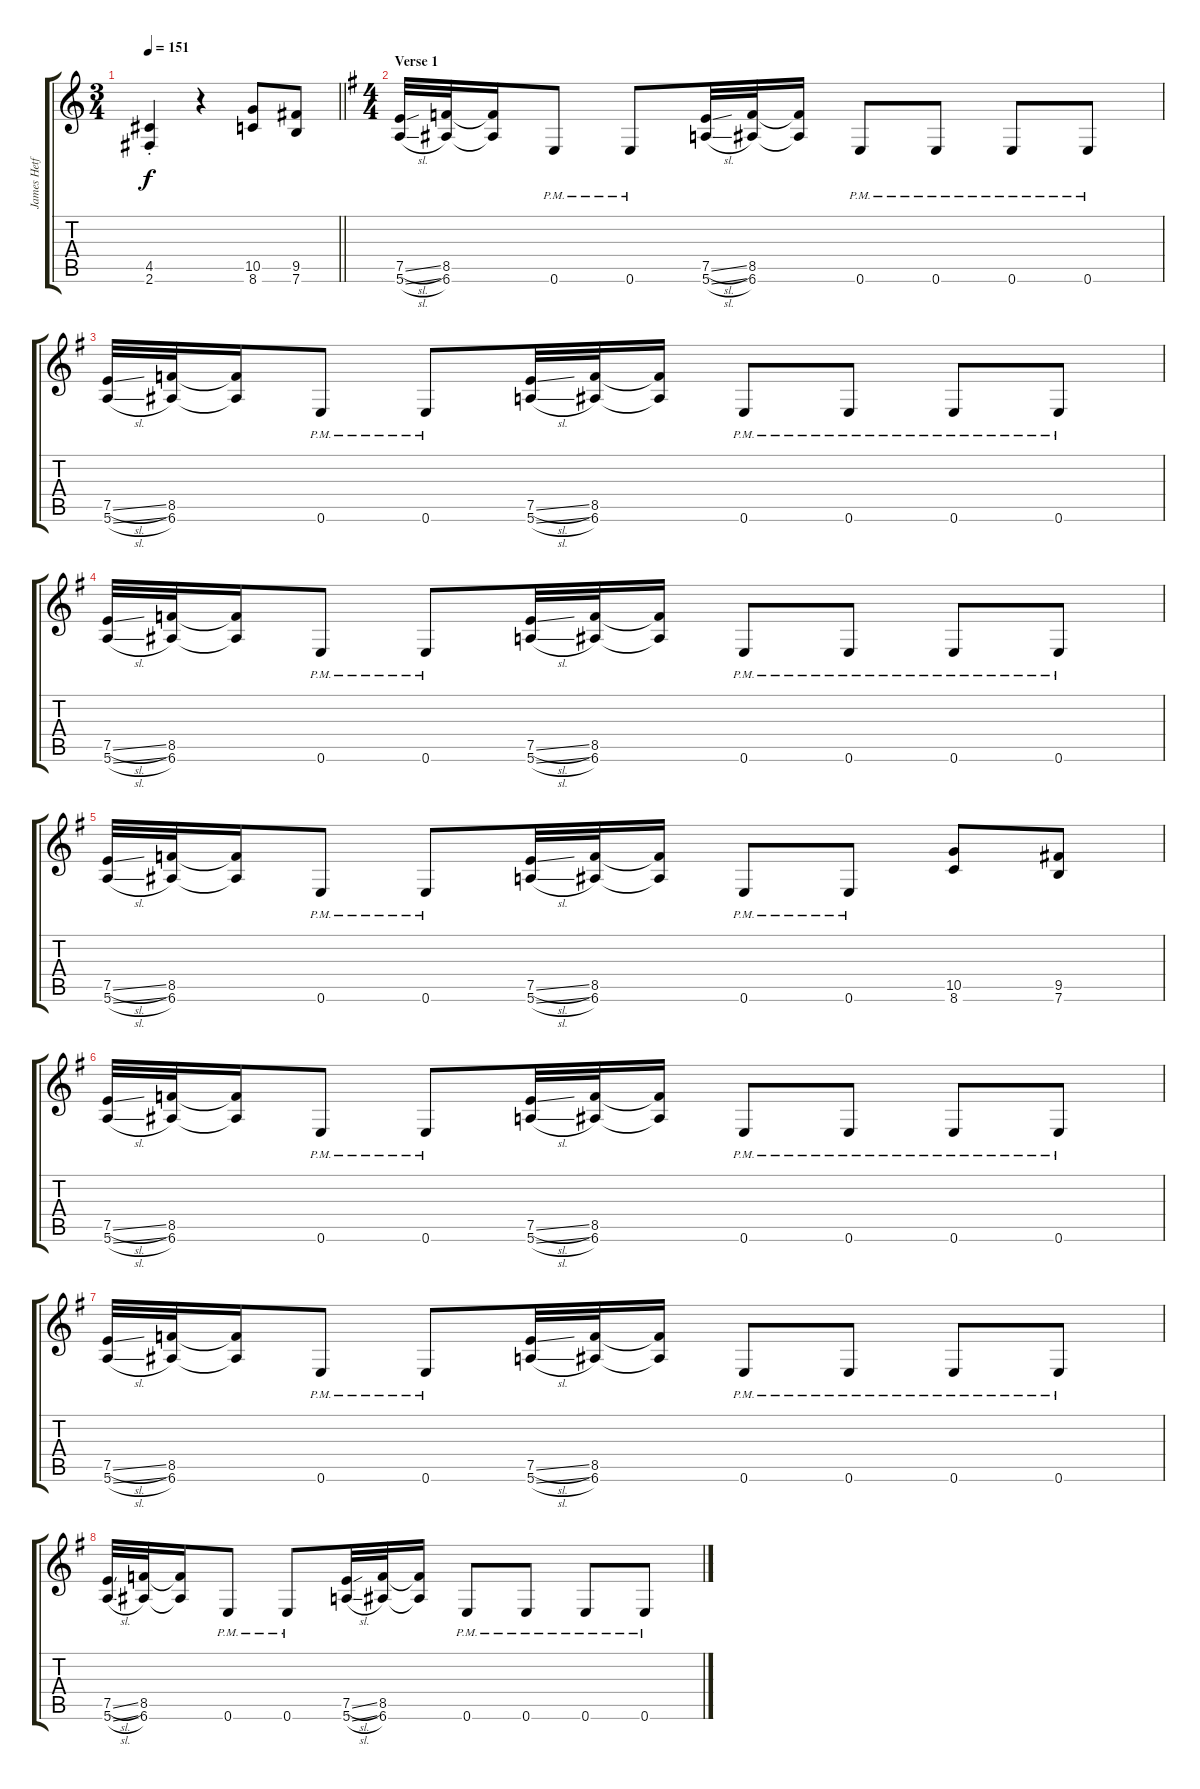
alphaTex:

\track ("James Hetfield" "James Hetf") {instrument distortionguitar}
\staff {score tabs}
\tuning (E4 B3 G3 D3 A2 E2) {hide}
\ts (3 4)
\tempo 151
\clef g2
\barLineRight lightlight
\ks c
(4.5{st} 2.6{st}).4{dy f} r.4 (10.5 8.6).8 (9.5 7.6).8 |
\ts (4 4)
\section ("" "Verse 1")
\ks g
(7.5{sl} 5.6{sl}).32 (8.5 6.6).32 (8.5{t} 6.6{t}).16 0.6{pm}.8 0.6{pm}.8 (7.5{sl} 5.6{sl}).32 (8.5 6.6).32 (8.5{t} 6.6{t}).16 0.6{pm}.8 0.6{pm}.8 0.6{pm}.8 0.6{pm}.8 |
(7.5{sl} 5.6{sl}).32 (8.5 6.6).32 (8.5{t} 6.6{t}).16 0.6{pm}.8 0.6{pm}.8 (7.5{sl} 5.6{sl}).32 (8.5 6.6).32 (8.5{t} 6.6{t}).16 0.6{pm}.8 0.6{pm}.8 0.6{pm}.8 0.6{pm}.8 |
(7.5{sl} 5.6{sl}).32 (8.5 6.6).32 (8.5{t} 6.6{t}).16 0.6{pm}.8 0.6{pm}.8 (7.5{sl} 5.6{sl}).32 (8.5 6.6).32 (8.5{t} 6.6{t}).16 0.6{pm}.8 0.6{pm}.8 0.6{pm}.8 0.6{pm}.8 |
(7.5{sl} 5.6{sl}).32 (8.5 6.6).32 (8.5{t} 6.6{t}).16 0.6{pm}.8 0.6{pm}.8 (7.5{sl} 5.6{sl}).32 (8.5 6.6).32 (8.5{t} 6.6{t}).16 0.6{pm}.8 0.6{pm}.8 (10.5 8.6).8 (9.5 7.6).8 |
(7.5{sl} 5.6{sl}).32 (8.5 6.6).32 (8.5{t} 6.6{t}).16 0.6{pm}.8 0.6{pm}.8 (7.5{sl} 5.6{sl}).32 (8.5 6.6).32 (8.5{t} 6.6{t}).16 0.6{pm}.8 0.6{pm}.8 0.6{pm}.8 0.6{pm}.8 |
(7.5{sl} 5.6{sl}).32 (8.5 6.6).32 (8.5{t} 6.6{t}).16 0.6{pm}.8 0.6{pm}.8 (7.5{sl} 5.6{sl}).32 (8.5 6.6).32 (8.5{t} 6.6{t}).16 0.6{pm}.8 0.6{pm}.8 0.6{pm}.8 0.6{pm}.8 |
(7.5{sl} 5.6{sl}).32 (8.5 6.6).32 (8.5{t} 6.6{t}).16 0.6{pm}.8 0.6{pm}.8 (7.5{sl} 5.6{sl}).32 (8.5 6.6).32 (8.5{t} 6.6{t}).16 0.6{pm}.8 0.6{pm}.8 0.6{pm}.8 0.6{pm}.8
